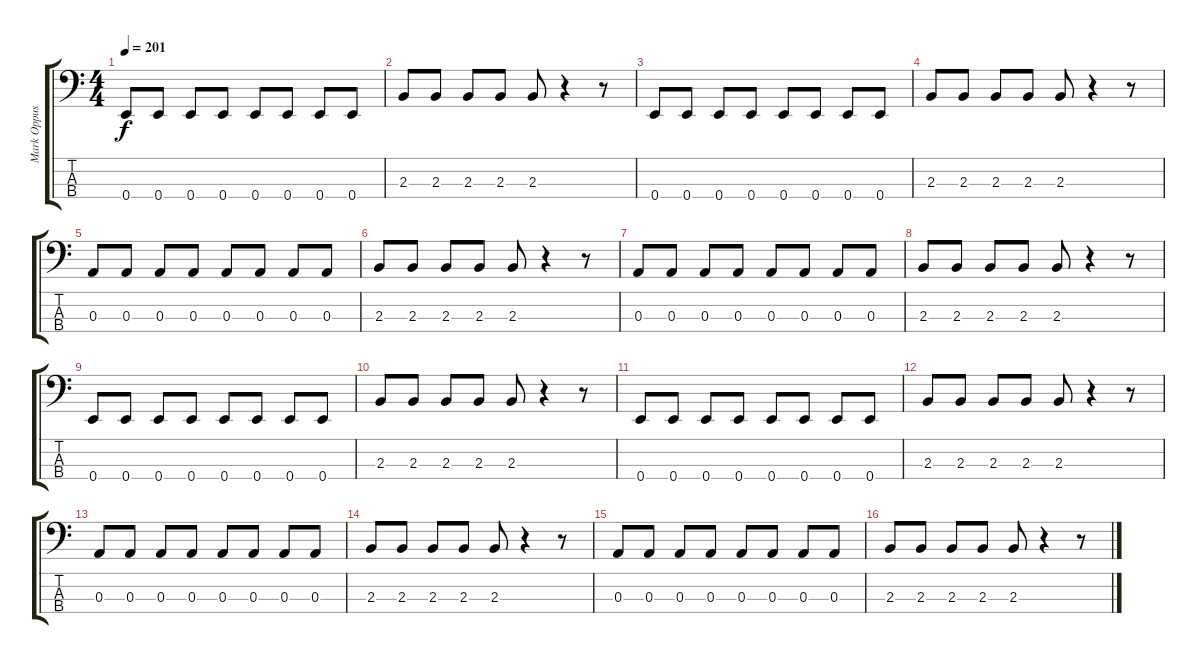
\track ("Mark Oppus(bass)" "Mark Oppus") {instrument electricbasspick}
\staff {score tabs}
\tuning (G2 D2 A1 E1) {hide}
\ts (4 4)
\tempo 201
\clef f4
\ks c
0.4.8{dy f} 0.4.8 0.4.8 0.4.8 0.4.8 0.4.8 0.4.8 0.4.8 |
2.3.8 2.3.8 2.3.8 2.3.8 2.3.8 r.4 r.8 |
0.4.8 0.4.8 0.4.8 0.4.8 0.4.8 0.4.8 0.4.8 0.4.8 |
2.3.8 2.3.8 2.3.8 2.3.8 2.3.8 r.4 r.8 |
0.3.8 0.3.8 0.3.8 0.3.8 0.3.8 0.3.8 0.3.8 0.3.8 |
2.3.8 2.3.8 2.3.8 2.3.8 2.3.8 r.4 r.8 |
0.3.8 0.3.8 0.3.8 0.3.8 0.3.8 0.3.8 0.3.8 0.3.8 |
2.3.8 2.3.8 2.3.8 2.3.8 2.3.8 r.4 r.8 |
0.4.8 0.4.8 0.4.8 0.4.8 0.4.8 0.4.8 0.4.8 0.4.8 |
2.3.8 2.3.8 2.3.8 2.3.8 2.3.8 r.4 r.8 |
0.4.8 0.4.8 0.4.8 0.4.8 0.4.8 0.4.8 0.4.8 0.4.8 |
2.3.8 2.3.8 2.3.8 2.3.8 2.3.8 r.4 r.8 |
0.3.8 0.3.8 0.3.8 0.3.8 0.3.8 0.3.8 0.3.8 0.3.8 |
2.3.8 2.3.8 2.3.8 2.3.8 2.3.8 r.4 r.8 |
0.3.8 0.3.8 0.3.8 0.3.8 0.3.8 0.3.8 0.3.8 0.3.8 |
2.3.8 2.3.8 2.3.8 2.3.8 2.3.8 r.4 r.8
